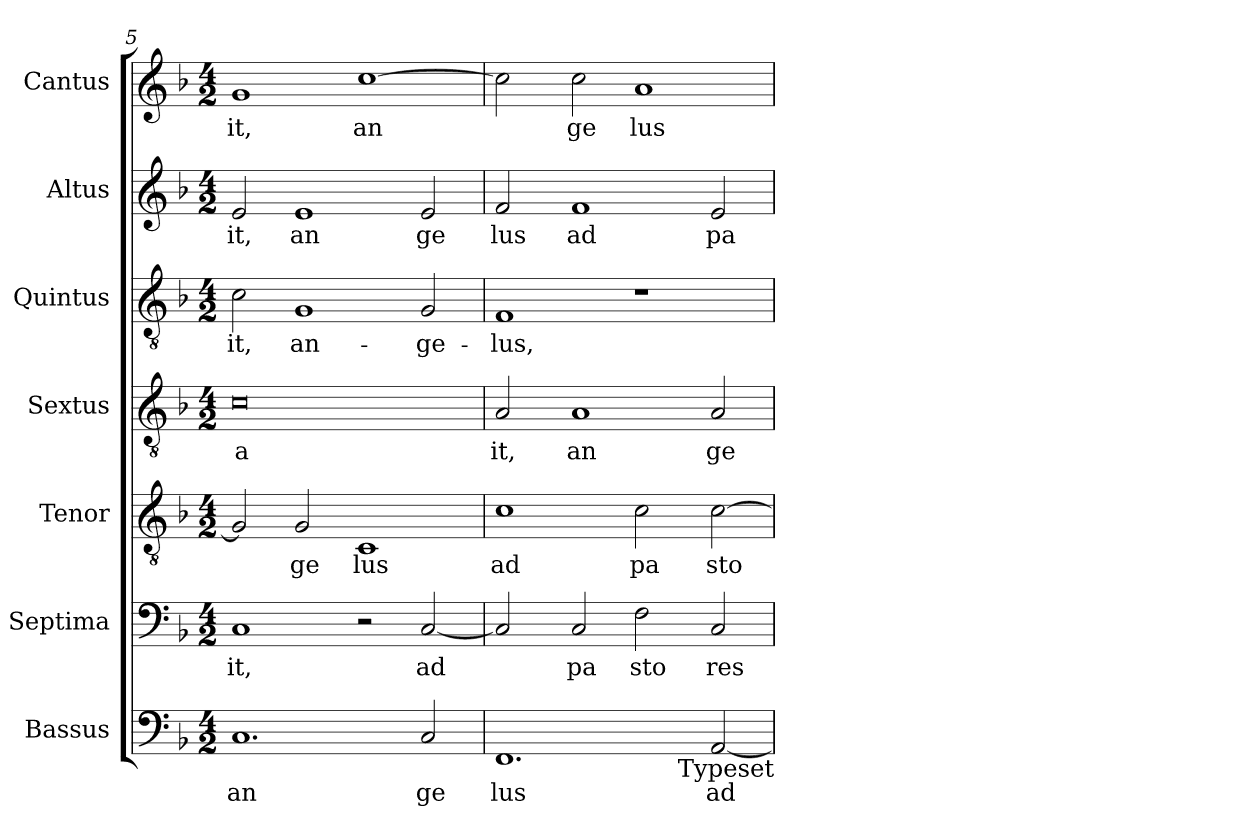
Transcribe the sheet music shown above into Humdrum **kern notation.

**kern	**text	**kern	**text	**kern	**text	**kern	**text	**kern	**text	**kern	**text	**kern	**text
*part7	*part7	*part6	*part6	*part5	*part5	*part4	*part4	*part3	*part3	*part2	*part2	*part1	*part1
*staff7	*staff7	*staff6	*staff6	*staff5	*staff5	*staff4	*staff4	*staff3	*staff3	*staff2	*staff2	*staff1	*staff1
*I"Bassus	*	*I"Septima	*	*I"Tenor	*	*I"Sextus	*	*I"Quintus	*	*I"Altus	*	*I"Cantus	*
*clefF4	*	*clefF4	*	*clefGv2	*	*clefGv2	*	*clefGv2	*	*clefG2	*	*clefG2	*
*k[b-]	*	*k[b-]	*	*k[b-]	*	*k[b-]	*	*k[b-]	*	*k[b-]	*	*k[b-]	*
*F:	*	*F:	*	*F:	*	*F:	*	*F:	*	*F:	*	*F:	*
*M4/2	*	*M4/2	*	*M4/2	*	*M4/2	*	*M4/2	*	*M4/2	*	*M4/2	*
=5	=5	=5	=5	=5	=5	=5	=5	=5	=5	=5	=5	=5	=5
!	!LO:LY:b:cj	!	!LO:LY:b:cj	!	!	!	!LO:LY:b:cj	!	!LO:LY:b:cj	!	!LO:LY:b:cj	!	!LO:LY:b:cj
1.C	an	1C	it,	2G/]	.	0c	a	2c\	-it,	2e/	it,	1g>	it,
!	!	!	!	!	!LO:LY:b:cj	!	!	!	!LO:LY:b:cj	!	!LO:LY:b:cj	!	!
.	.	.	.	2G/	ge	.	.	1G	an-	1e	an	.	.
!	!	!	!	!	!LO:LY:b:cj	!	!	!	!	!	!	!	!LO:LY:b:cj
.	.	2r	.	1C	lus	.	.	.	.	.	.	[<1cc	an
!	!LO:LY:b:cj	!	!LO:LY:b:cj	!	!	!	!	!	!LO:LY:b:cj	!	!LO:LY:b:cj	!	!
2C/	ge	[>2C/	ad	.	.	.	.	2G/	-ge-	2e/	ge	.	.
!!LO:LB:g=z
=6	=6	=6	=6	=6	=6	=6	=6	=6	=6	=6	=6	=6	=6
!	!LO:LY:b:cj	!	!	!	!LO:LY:b:cj	!	!LO:LY:b:cj	!	!LO:LY:b:cj	!	!LO:LY:b:cj	!	!
*	*	*	*	*	*	*	*	*	*	*	*	*^	*
1.FF	lus	2C/]	.	1c	ad	2A/	it,	1F	-lus,	2f/	lus	2cc\]	16ryy	.
.	.	.	.	.	.	.	.	.	.	.	.	.	1ryy	.
!	!	!	!LO:LY:b:cj	!	!	!	!LO:LY:b:cj	!	!	!	!LO:LY:b:cj	!	!	!LO:LY:b:cj
.	.	2C/	pa	.	.	1A	an	.	.	1f	ad	2cc\	.	ge
!	!	!	!LO:LY:b:cj	!	!LO:LY:b:cj	!	!	!	!	!	!	!	!	!LO:LY:b:cj
.	.	2F\	sto	2c\	pa	.	.	1r	.	.	.	1a	.	lus
.	.	.	.	.	.	.	.	.	.	.	.	.	2...ryy	.
!	!LO:LY:b:cj	!	!LO:LY:b:cj	!	!LO:LY:b	!	!LO:LY:b:cj	!	!	!	!LO:LY:b:cj	!	!	!
[<2AA/	ad	2C/	res	[>2c\	sto	2A/	ge	.	.	2e/	pa	.	.	.
!LO:TX:b:t=Typeset	!	!	!	!	!	!	!	!	!	!	!	!	!	!
*	*	*	*	*	*	*	*	*	*	*	*	*v	*v	*
=	=	=	=	=	=	=	=	=	=	=	=	=	=
*-	*-	*-	*-	*-	*-	*-	*-	*-	*-	*-	*-	*-	*-
